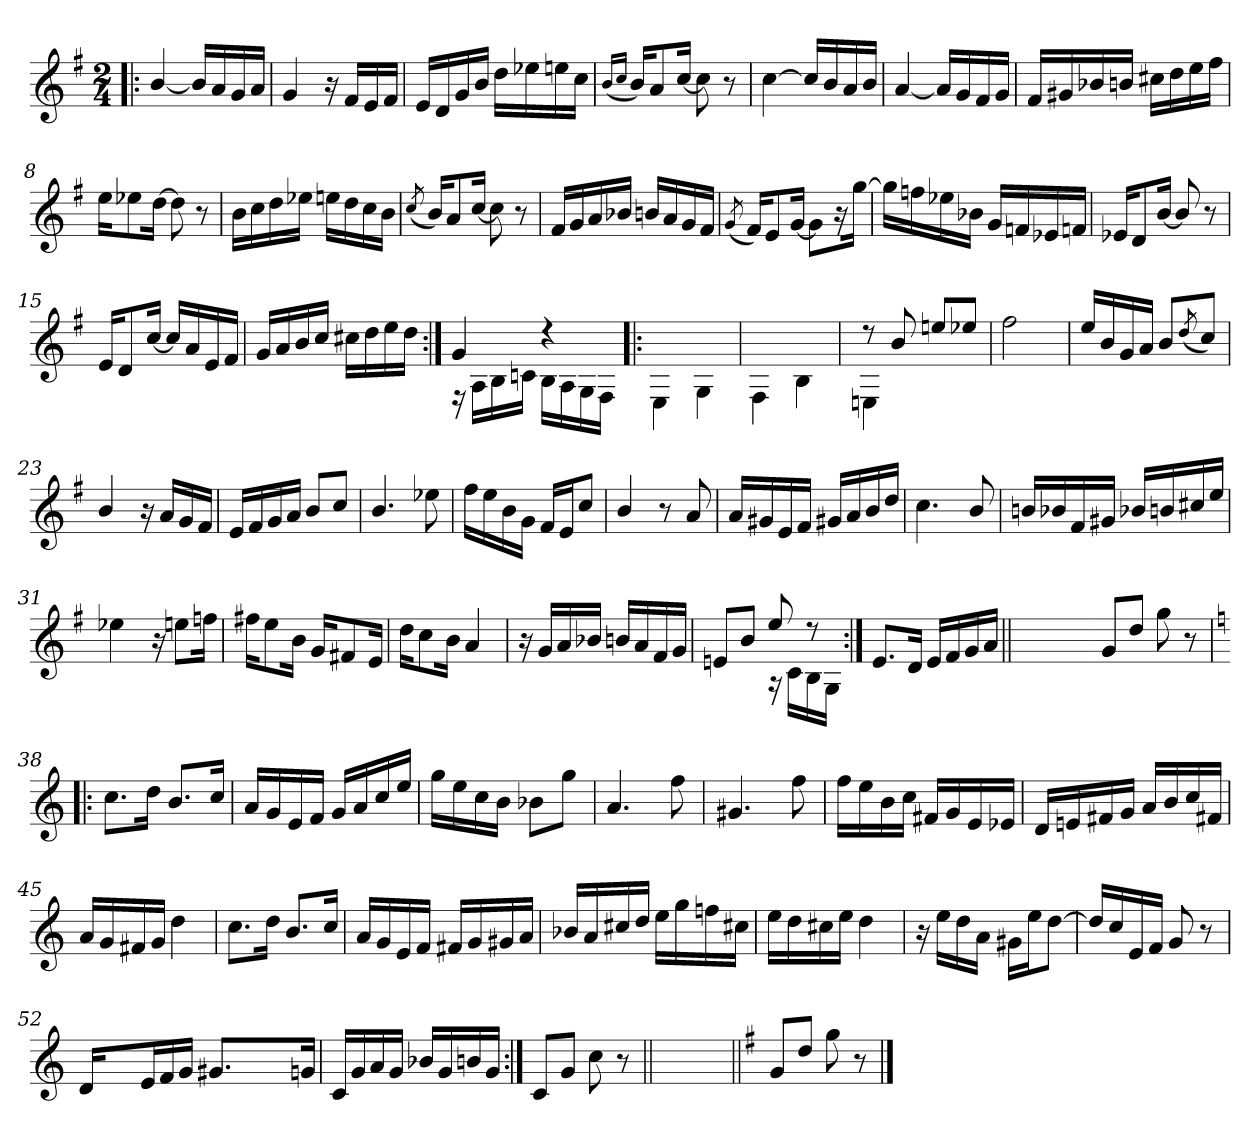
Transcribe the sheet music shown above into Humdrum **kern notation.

**kern
*part1
*staff1
*clefG2
*k[f#]
*G:
*M2/4
=1!|:
[4b/
16b/LL]
16a/
16g/
16a/JJ
=2
4g/
16r
16f#/LL
16e/
16f#/JJ
=3
16e/LL
16d/
16g/
16b/JJ
16dd\LL
16ee-X\
16een\
16cc\JJ
=4
(<16qb/LL
16qcc/JJ
16b/KL)
8a/
[16cc/Jk
8cc\]
8r
!!LO:LB:g=z
=5
[4cc\
16cc/LL]
16b/
16a/
16b/JJ
=6
[4a/
16a/LL]
16g/
16f#/
16g/JJ
=7
16f#/LL
16g#X/
16b-X/
16bn/JJ
16cc#X\LL
16dd\
16ee\
16ff#\JJ
=8
16ee\KL
8ee-X\
[16dd\Jk
8dd\]
8r
!!LO:LB:g=z
=9
16b\LL
16cc\
16dd\
16ee-X\JJ
16een\LL
16dd\
16cc\
16b\JJ
=10
(<8qcc/
16b/KL)
8a/
[16cc/Jk
8cc\]
8r
=11
16f#/LL
16g/
16a/
16b-X/JJ
16bn/LL
16a/
16g/
16f#/JJ
=12
(<8qg/
16f#/KL)
8e/
[16g/Jk
8g\L]
16r
[16gg\Jk
!!LO:LB:g=z
=13
16gg\LL]
16ffn\
16ee-X\
16b-X\JJ
16g/LL
16fn/
16e-X/
16fn/JJ
=14
16e-X/KL
8d/
[16b/Jk
8b/]
8r
=15
16e/KL
8d/
[16cc/Jk
16cc/LL]
16a/
16e/
16f#/JJ
=16
16g/LL
16a/
16b/
16cc/JJ
16cc#X\LL
16dd\
16ee\
16dd\JJ
!!LO:LB:g=z
=17:|!
*^
4g/	16rF
.	16A!\LL
.	16B!\
.	16cn!\JJ
4rdd	16B!\LL
.	16A!\
.	16G!\
.	16F#!\JJ
*v	*v
=18!|:
4E!\
4G!\
=19
4F#!\
4B!\
=20
*^
8rdd	4En!\
8b/	.
8een/L	4ryy
8ee-X/J	.
*v	*v
=21
2ff#\
!!LO:LB:g=z
=22
16ee/LL
16b/
16g/
16a/JJ
8b/L
(<8qdd/
8cc/J)
=23
4b/
16r
16a/LL
16g/
16f#/JJ
=24
16e/LL
16f#/
16g/
16a/JJ
8b/L
8cc/J
=25
4.b/
8ee-X\
!!LO:LB:g=z
=26
16ff#\LL
16ee\
16b\
16g\JJ
16f#/LL
16e/J
8cc/J
=27
4b/
8r
8a/
=28
16a/LL
16g#X/
16e/
16f#/JJ
16g#X/LL
16a/
16b/
16dd/JJ
=29
4.cc\
8b/
!!LO:LB:g=z
=30
16bn/LL
16b-X/
16f#/
16g#X/JJ
16b-X/LL
16bn/
16cc#X/
16ee/JJ
=31
4ee-X\
16r
8een\L
16ffn\Jk
=32
16ff#X\KL
8ee\
16b\Jk
16g/KL
8f#X/
16e/Jk
=33
16dd\KL
8cc\
16b\Jk
4a/
!!LO:LB:g=z
=34
16r
16g/LL
16a/
16b-X/JJ
16bn/LL
16a/
16f#/
16g/JJ
=35
*^
8en/L	4ryy
8b/J	.
8ee/	16rG
.	16c!\LL
8rdd	16B!\
.	16G!\JJ
*v	*v
=36:|!
8.e/L
16d/Jk
16e/LL
16f#/
16g/
16a/JJ
=36X361||
2ryy
!!LO:PB:g=z
=37-
8g/L
8dd/J
8gg\
8r
=38!|:
*k[]
*C:
8.cc\L
16dd\Jk
8.b/L
16cc/Jk
=39
16a/LL
16g/
16e/
16f/JJ
16g/LL
16a/
16cc/
16ee/JJ
=40
16gg\LL
16ee\
16cc\
16b\JJ
8b-X\L
8gg\J
!!LO:LB:g=z
=41
4.a/
8ff\
=42
4.g#X/
8ff\
=43
16ff\LL
16ee\
16b\
16cc\JJ
16f#X/LL
16g/
16e/
16e-X/JJ
=44
16d/LL
16en/
16f#X/
16g/JJ
16a/LL
16b/
16cc/
16f#X/JJ
!!LO:LB:g=z
=45
16a/LL
16g/
16f#X/
16g/JJ
4dd\
=46
8.cc\L
16dd\Jk
8.b/L
16cc/Jk
=47
16a/LL
16g/
16e/
16f/JJ
16f#X/LL
16g/
16g#X/
16a/JJ
=48
16b-X/LL
16a/
16cc#X/
16dd/JJ
16ee\LL
16gg\
16ffn\
16cc#X\JJ
!!LO:LB:g=z
=49
16ee\LL
16dd\
16cc#X\
16ee\JJ
4dd\
=50
16r
16ee\LL
16dd\
16a\JJ
16g#X\LL
16ee\J
[8dd\J
=51
16dd/LL]
16cc/
16e/
16f/JJ
8g/
8r
=52
16d/LL
4ryy
16e/
16f/
16g/JJ
8.g#X/L
8ryy
8ryy
16gn/Jk
!!LO:LB:g=z
=53
16c/LL
16g/
16a/
16g/JJ
16b-X/LL
16g/
16bn/
16g/JJ
=54:|!
8c/L
8g/J
8cc\
8r
=54X542||
2ryy
=55||
*k[f#]
*G:
8g/L
8dd/J
8gg\
8r
==
*-
